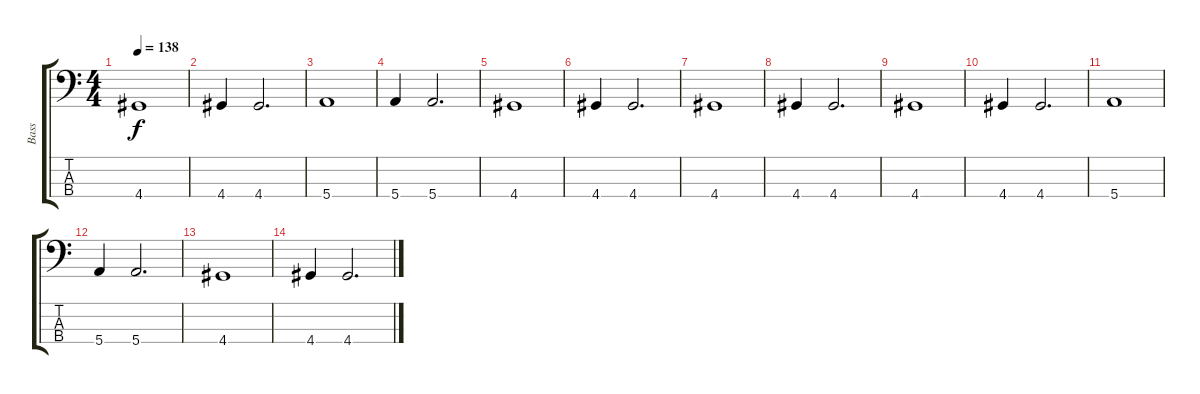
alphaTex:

\track ("Bass" "Bass") {instrument electricbassfinger}
\staff {score tabs}
\tuning (G2 D2 A1 E1) {hide}
\ts (4 4)
\tempo 138
\clef f4
\ks c
4.4.1{dy f} |
4.4.4 4.4.2{d} |
5.4.1 |
5.4.4 5.4.2{d} |
4.4.1 |
4.4.4 4.4.2{d} |
4.4.1 |
4.4.4 4.4.2{d} |
4.4.1 |
4.4.4 4.4.2{d} |
5.4.1 |
5.4.4 5.4.2{d} |
4.4.1 |
4.4.4 4.4.2{d}
